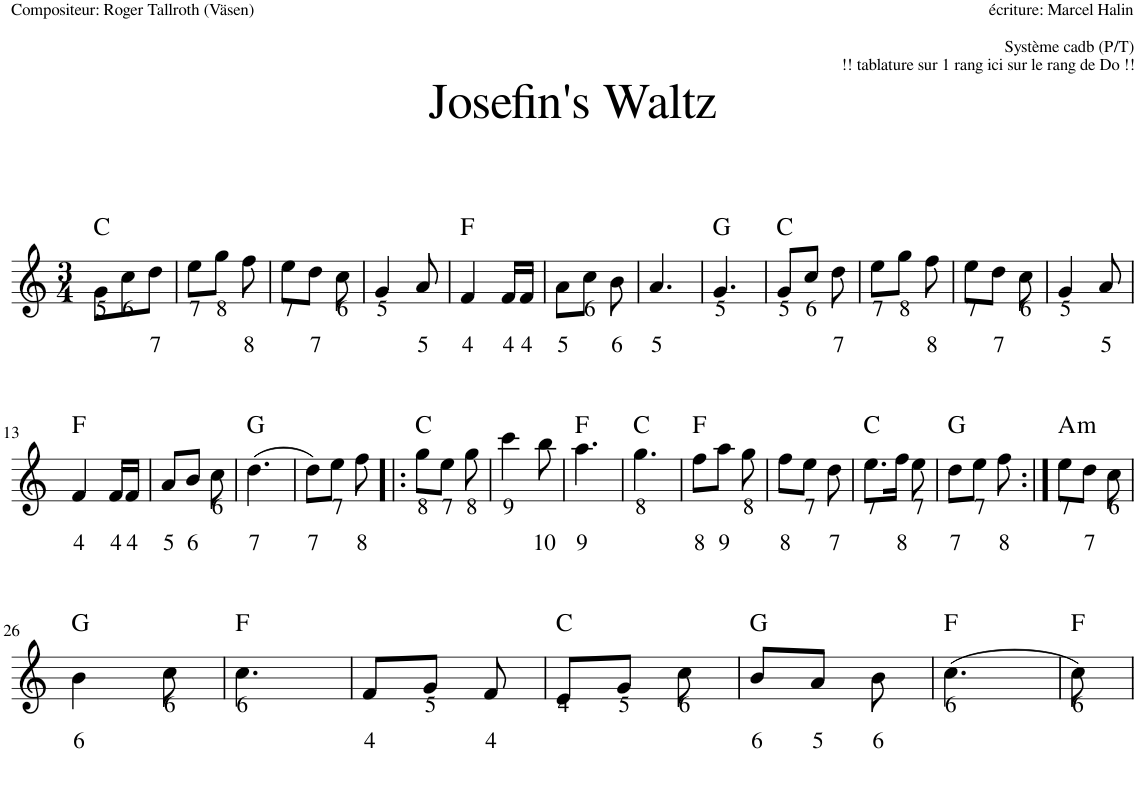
**kern	**text	**text	**harte
*part1	*part1	*part1	*part1
*staff1	*staff1	*staff1	*
*I"Piano	*	*	*
*I'Pno	*	*	*
*clefG2	*	*	*
*k[]	*	*	*
*M3/4	*	*	*
=1	=1	=1	=1
!	!LO:LY:b	!	!
8g\L	5	.	C:maj
!	!LO:LY:b	!	!
8cc\	6	.	.
!	!	!LO:LY:b	!
8dd\J	.	7	.
=2	=2	=2	=2
!	!LO:LY:b	!	!
8ee\L	7	.	.
!	!LO:LY:b	!	!
8gg\J	8	.	.
!	!	!LO:LY:b	!
8ff\	.	8	.
=3	=3	=3	=3
!	!LO:LY:b	!	!
8ee\L	7	.	.
!	!	!LO:LY:b	!
8dd\J	.	7	.
!	!LO:LY:b	!	!
8cc\	6	.	.
=4	=4	=4	=4
!	!LO:LY:b	!	!
4g/	5	.	.
!	!	!LO:LY:b	!
8a/	.	5	.
=5	=5	=5	=5
!	!	!LO:LY:b	!
4f/	.	4	F:maj
!	!	!LO:LY:b	!
16f/LL	.	4	.
!	!	!LO:LY:b	!
16f/JJ	.	4	.
=6	=6	=6	=6
!	!	!LO:LY:b	!
8a\L	.	5	.
!	!LO:LY:b	!	!
8cc\J	6	.	.
!	!	!LO:LY:b	!
8b\	.	6	.
=7	=7	=7	=7
!	!	!LO:LY:b	!
4.a/	.	5	.
=8	=8	=8	=8
!	!LO:LY:b	!	!
4.g/	5	.	G:maj
=9	=9	=9	=9
!	!LO:LY:b	!	!
8g/L	5	.	C:maj
!	!LO:LY:b	!	!
8cc/J	6	.	.
!	!	!LO:LY:b	!
8dd\	.	7	.
=10	=10	=10	=10
!	!LO:LY:b	!	!
8ee\L	7	.	.
!	!LO:LY:b	!	!
8gg\J	8	.	.
!	!	!LO:LY:b	!
8ff\	.	8	.
=11	=11	=11	=11
!	!LO:LY:b	!	!
8ee\L	7	.	.
!	!	!LO:LY:b	!
8dd\J	.	7	.
!	!LO:LY:b	!	!
8cc\	6	.	.
=12	=12	=12	=12
!	!LO:LY:b	!	!
4g/	5	.	.
!	!	!LO:LY:b	!
8a/	.	5	.
!!LO:LB:g=z
=13	=13	=13	=13
!	!	!LO:LY:b	!
4f/	.	4	F:maj
!	!	!LO:LY:b	!
16f/LL	.	4	.
!	!	!LO:LY:b	!
16f/JJ	.	4	.
=14	=14	=14	=14
!	!	!LO:LY:b	!
8a/L	.	5	.
!	!	!LO:LY:b	!
8b/J	.	6	.
!	!LO:LY:b	!	!
8cc\	6	.	.
=15	=15	=15	=15
!	!	!LO:LY:b	!
(4.dd\	.	7	G:maj
=16	=16	=16	=16
!	!	!LO:LY:b	!
8dd\L)	.	7	.
!	!LO:LY:b	!	!
8ee\J	7	.	.
!	!	!LO:LY:b	!
8ff\	.	8	.
=17!|:	=17!|:	=17!|:	=17!|:
!	!LO:LY:b	!	!
8gg\L	8	.	C:maj
!	!LO:LY:b	!	!
8ee\J	7	.	.
!	!LO:LY:b	!	!
8gg\	8	.	.
=18	=18	=18	=18
!	!LO:LY:b	!	!
4ccc\	9	.	.
!	!	!LO:LY:b	!
8bb\	.	10	.
=19	=19	=19	=19
!	!	!LO:LY:b	!
4.aa\	.	9	F:maj
=20	=20	=20	=20
!	!LO:LY:b	!	!
4.gg\	8	.	C:maj
=21	=21	=21	=21
!	!	!LO:LY:b	!
8ff\L	.	8	F:maj
!	!	!LO:LY:b	!
8aa\J	.	9	.
!	!LO:LY:b	!	!
8gg\	8	.	.
=22	=22	=22	=22
!	!	!LO:LY:b	!
8ff\L	.	8	.
!	!LO:LY:b	!	!
8ee\J	7	.	.
!	!	!LO:LY:b	!
8dd\	.	7	.
=23	=23	=23	=23
!	!LO:LY:b	!	!
8.ee\L	7	.	C:maj
!	!	!LO:LY:b	!
16ff\Jk	.	8	.
!	!LO:LY:b	!	!
8ee\	7	.	.
=24	=24	=24	=24
!	!	!LO:LY:b	!
8dd\L	.	7	G:maj
!	!LO:LY:b	!	!
8ee\J	7	.	.
!	!	!LO:LY:b	!
8ff\	.	8	.
=25:|!	=25:|!	=25:|!	=25:|!
!	!LO:LY:b	!	!LO:H:kt=m
8ee\L	7	.	A:min
!	!	!LO:LY:b	!
8dd\J	.	7	.
!	!LO:LY:b	!	!
8cc\	6	.	.
!!LO:LB:g=z
=26	=26	=26	=26
!	!	!LO:LY:b	!
4b\	.	6	G:maj
!	!LO:LY:b	!	!
8cc\	6	.	.
=27	=27	=27	=27
!	!LO:LY:b	!	!
4.cc\	6	.	F:maj
=28	=28	=28	=28
!	!	!LO:LY:b	!
8f/L	.	4	.
!	!LO:LY:b	!	!
8g/J	5	.	.
!	!	!LO:LY:b	!
8f/	.	4	.
=29	=29	=29	=29
!	!LO:LY:b	!	!
8e/L	4	.	C:maj
!	!LO:LY:b	!	!
8g/J	5	.	.
!	!LO:LY:b	!	!
8cc\	6	.	.
=30	=30	=30	=30
!	!	!LO:LY:b	!
8b/L	.	6	G:maj
!	!	!LO:LY:b	!
8a/J	.	5	.
!	!	!LO:LY:b	!
8b\	.	6	.
=31	=31	=31	=31
!	!LO:LY:b	!	!
(4.cc\	6	.	F:maj
=32	=32	=32	=32
!	!LO:LY:b	!	!
8cc\)	6	.	F:maj
=	=	=	=
*-	*-	*-	*-
